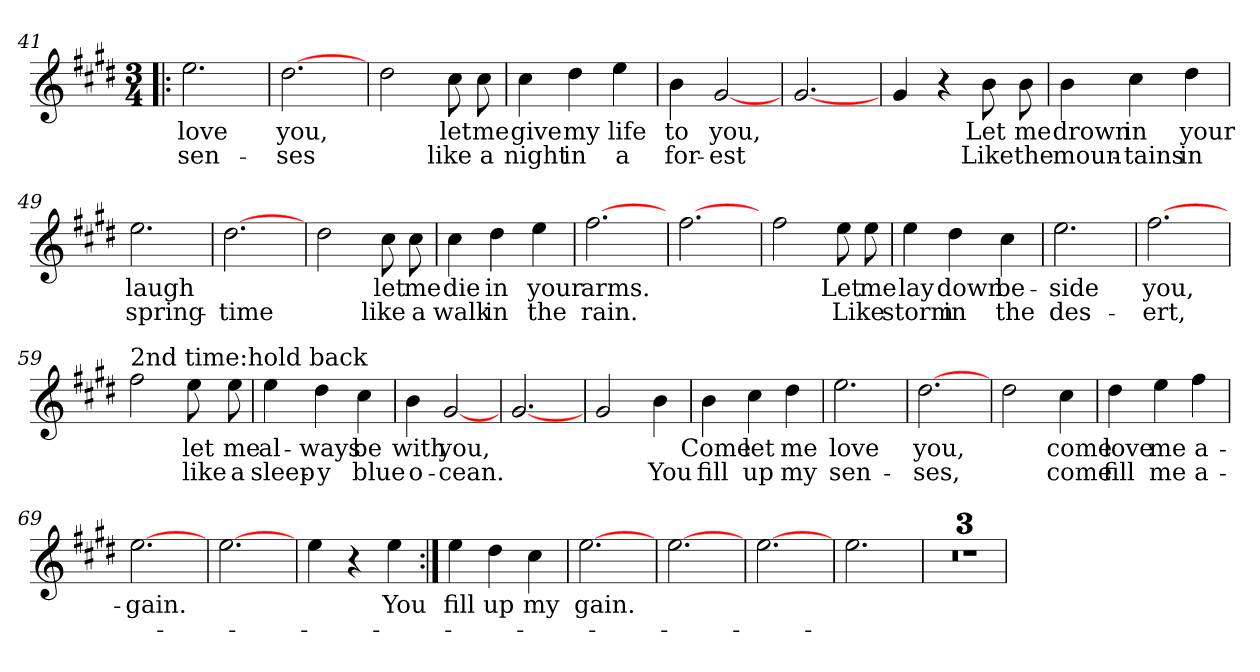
**kern	**text	**text
*part1	*part1	*part1
*staff1	*staff1	*staff1
!!LO:LB:g=z
*clefG2	*	*
*k[f#c#g#d#]	*	*
*E:	*	*
*M3/4	*	*
=41!|:	=41!|:	=41!|:
2.ee	-love	-sen-
=42	=42	=42
[2.dd#	-you,	-ses
=43	=43	=43
2dd#	.	.
8cc#L	-let	-like
8cc#	-me	-a
=44	=44	=44
4cc#	-give	-night
4dd#	-my	-in
4ee	-life	-a
!!LO:LB:g=z
=45	=45	=45
4b	-to	-for-
[2g#	-you,	-est
=46	=46	=46
[2.g#	.	.
=47	=47	=47
4g#	.	.
4r	.	.
8bL	-Let	-Like
8b	-me	-the
=48	=48	=48
4b	-drown	-moun-
4cc#	-in	-tains
4dd#	-your	-in
!!LO:LB:g=z
=49	=49	=49
2.ee	-laugh	-spring-
=50	=50	=50
[2.dd#	.	-time
=51	=51	=51
2dd#	.	.
8cc#L	-let	-like
8cc#	-me	-a
=52	=52	=52
4cc#	-die	-walk
4dd#	-in	-in
4ee	-your	-the
!!LO:LB:g=z
=53	=53	=53
[2.ff#	-arms.	-rain.
=54	=54	=54
[2.ff#	.	.
=55	=55	=55
2ff#	.	.
8eeL	-Let	-Like
8ee	-me	.
=56	=56	=56
4ee	-lay	-storm
4dd#	-down	-in
4cc#	-be-	-the
!!LO:LB:g=z
=57	=57	=57
2.ee	-side	-des-
=58	=58	=58
[2.ff#	-you,	-ert,
=59	=59	=59
!LO:TX:a:t=2nd time&colon;hold back	!	!
2ff#	.	.
8eeL	-let	-like
8ee	-me	-a
=60	=60	=60
4ee	-al-	-sleep-
4dd#	-ways	-y
4cc#	-be	-blue
!!LO:LB:g=z
=61	=61	=61
4b	-with	-o-
[2g#	-you,	-cean.
=62	=62	=62
[2.g#	.	.
=63	=63	=63
2g#	.	.
4b	.	-You
=64	=64	=64
4b	-Come	-fill
4cc#	-let	-up
4dd#	-me	-my
!!LO:LB:g=z
=65	=65	=65
2.ee	-love	-sen-
=66	=66	=66
[2.dd#	-you,	-ses,
=67	=67	=67
2dd#	.	.
4cc#	-come	-come
=68	=68	=68
4dd#	-love	-fill
4ee	-me	-me
4ff#	-a-	-a-
!!LO:LB:g=z
=69	=69	=69
[2.ee	-gain.	.
=70	=70	=70
[2.ee	.	.
=71	=71	=71
4ee	.	.
4r	.	.
4ee	-You	.
=72:|!	=72:|!	=72:|!
4ee	-fill	.
4dd#	-up	.
4cc#	-my	.
!!LO:LB:g=z
=73	=73	=73
[2.ee	-gain.	.
=74	=74	=74
[2.ee	.	.
=75	=75	=75
[2.ee	.	.
=76	=76	=76
2.ee	.	.
!!LO:LB:g=z
=77	=77	=77
2.r	.	.
=78	=78	=78
2.r	.	.
==79	==79	==79
2.r	.	.
=	=	=
*-	*-	*-
